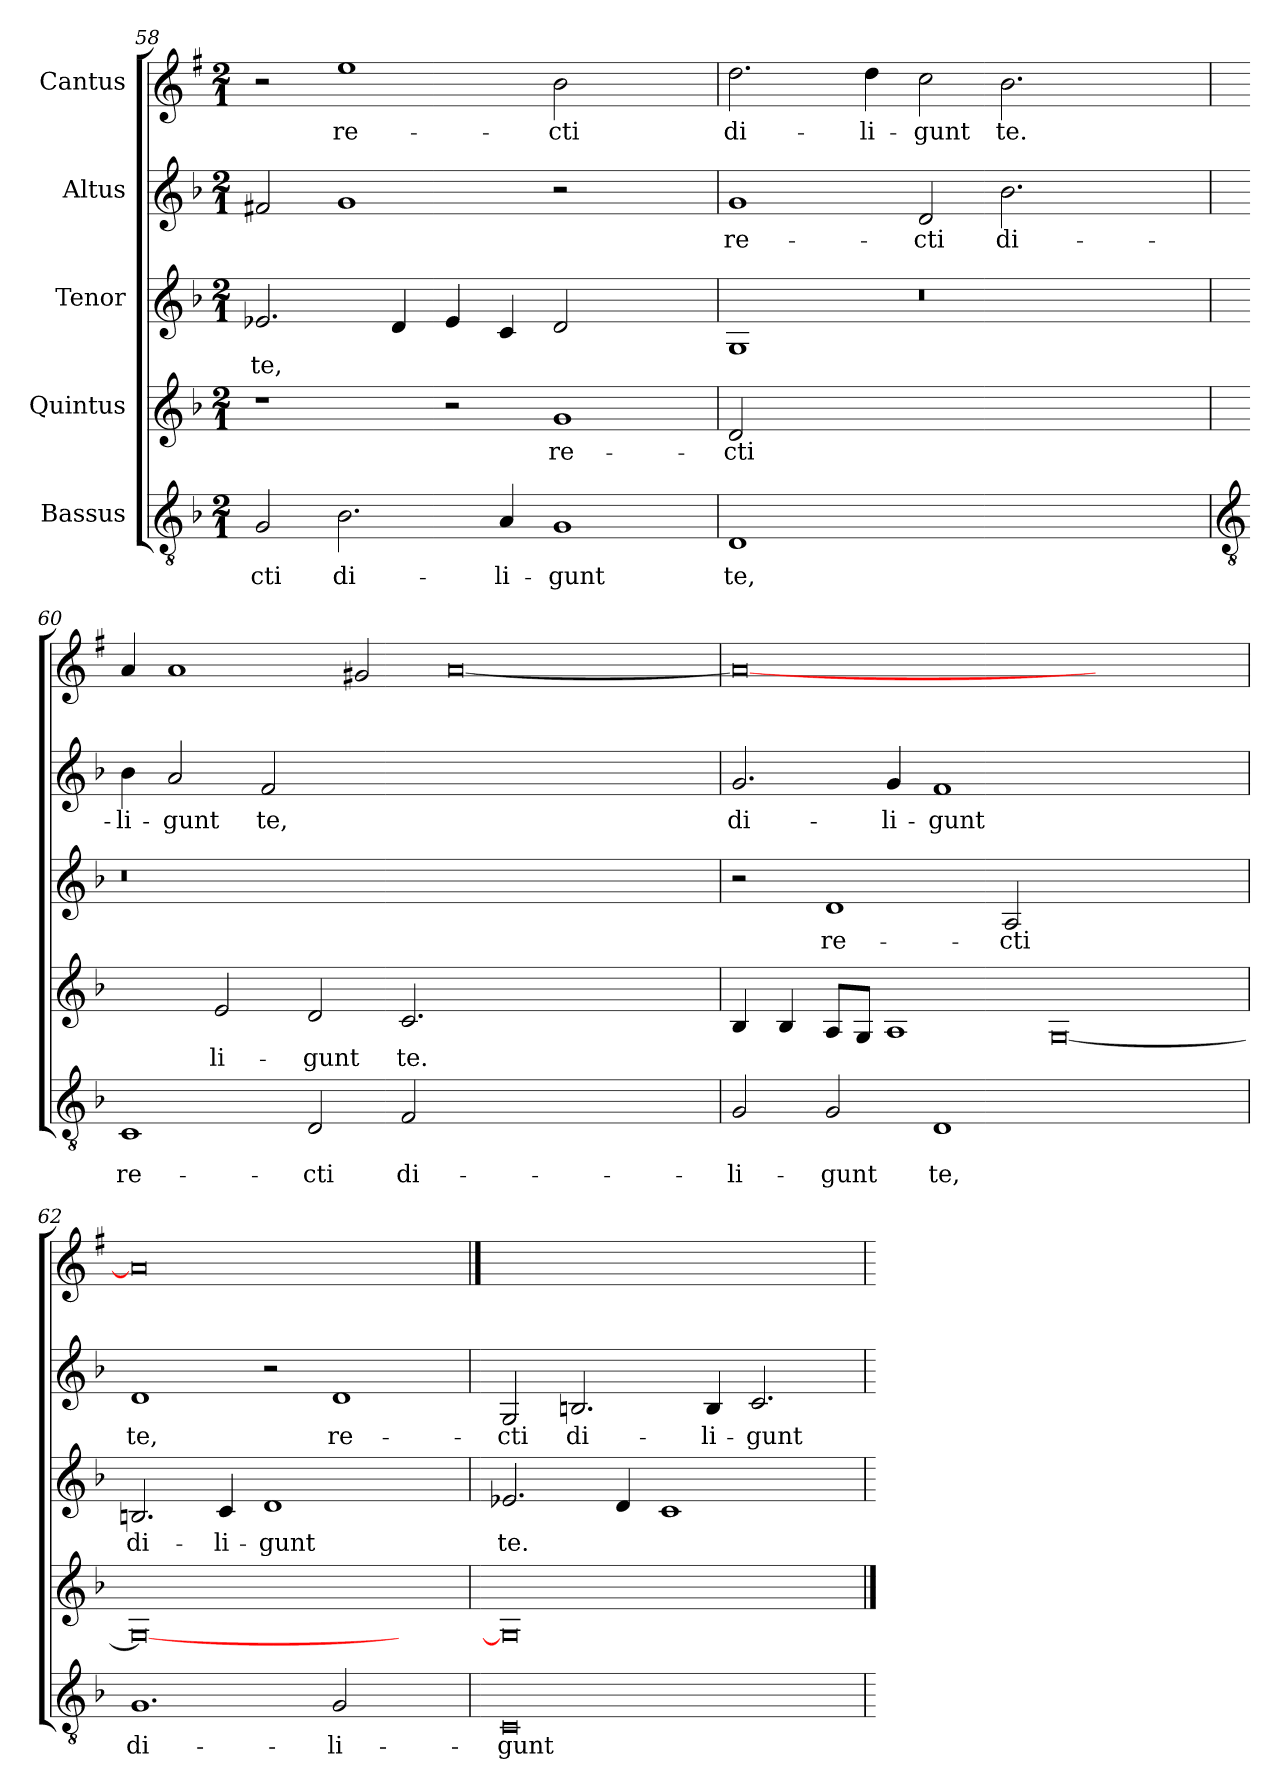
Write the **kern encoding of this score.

**kern	**text	**text	**kern	**text	**kern	**text	**kern	**text	**kern	**text
*part5	*part5	*part5	*part4	*part4	*part3	*part3	*part2	*part2	*part1	*part1
*staff5	*staff5	*staff5	*staff4	*staff4	*staff3	*staff3	*staff2	*staff2	*staff1	*staff1
*I"Bassus	*	*	*I"Quintus	*	*I"Tenor	*	*I"Altus	*	*I"Cantus	*
*clefGv2	*	*	*clefG2	*	*clefG2	*	*clefG2	*	*clefG2	*
*	*	*	*	*	*	*	*	*	*ITrd1c2	*
*k[b-]	*	*	*k[b-]	*	*k[b-]	*	*k[b-]	*	*k[b-]	*
*F:	*	*	*F:	*	*F:	*	*F:	*	*F:	*
*M2/1	*	*	*M2/1	*	*M2/1	*	*M2/1	*	*M2/1	*
=58A	=58A	=58A	=58A	=58A	=58A	=58A	=58A	=58A	=58A	=58A
!	!LO:LY:b	!	!	!	!	!LO:LY:b	!	!	!	!
2G	-cti	.	1r	.	2.e-	te,	2f#X	.	2r	.
!	!LO:LY:b	!	!	!	!	!	!	!	!	!LO:LY:b
2.B-	di-	.	.	.	.	.	1g	.	1dd	re-
.	.	.	.	.	4d	.	.	.	.	.
.	.	.	2r	.	4e-	.	.	.	.	.
!	!LO:LY:b	!	!	!	!	!	!	!	!	!
4A	-li-	.	.	.	4c	.	.	.	.	.
!	!LO:LY:b	!	!	!LO:LY:b	!	!	!	!	!	!LO:LY:b
1G	-gunt	.	1g	re-	2d	.	2r	.	2a	-cti
.	.	.	.	.	2ryy	.	2ryy	.	2ryy	.
!!LO:LB:g=z
=59	=59	=59	=59	=59	=59	=59	=59	=59	=59	=59
!	!LO:LY:b	!	!	!LO:LY:b	!	!	!	!LO:LY:b	!	!LO:LY:b
1D	te,	.	2d	-cti	1G	.	1g	re-	2.cc	di-
!	!	!	!	!LO:LY:b	!	!	!	!	!	!
.	.	.	[1fyy	di	.	.	.	.	.	.
!	!	!	!	!	!	!	!	!	!	!LO:LY:b
.	.	.	.	.	.	.	.	.	4cc	-li-
!	!	!	!	!	!	!	!	!LO:LY:b	!	!LO:LY:b
0ryy	.	.	.	.	0r	.	2d	-cti	2b-	-gunt
!	!	!	!	!	!	!	!	!LO:LY:b	!	!LO:LY:b
.	.	.	1.ryy	.	.	.	2.b-	di-	2.a	te.
.	.	.	.	.	.	.	2.ryy	.	2.ryy	.
!!LO:LB:g=z
=60	=60	=60	=60	=60	=60	=60	=60	=60	=60	=60
*clefGv2	*	*	*	*	*	*	*	*	*	*
!	!	!LO:LY:b	!	!	!	!	!	!LO:LY:b	!	!
1C	.	re-	2fyy]	.	0r	.	4b-	-li-	4g	.
!	!	!	!	!	!	!	!	!LO:LY:b	!	!
.	.	.	.	.	.	.	2a	-gunt	1g	.
!	!	!	!	!LO:LY:b	!	!	!	!	!	!
.	.	.	2e	li-	.	.	.	.	.	.
!	!	!	!	!	!	!	!	!LO:LY:b	!	!
.	.	.	.	.	.	.	2f	te,	.	.
!	!	!LO:LY:b	!	!LO:LY:b	!	!	!	!	!	!
2D	.	-cti	2d	-gunt	.	.	.	.	.	.
.	.	.	.	.	.	.	0ryy	.	2f#X	.
!	!	!LO:LY:b	!	!LO:LY:b	!	!	!	!	!	!
2F	.	di-	2.c	te.	.	.	.	.	.	.
.	.	.	.	.	.	.	.	.	[0g	.
1..ryy	.	.	.	.	1..ryy	.	.	.	.	.
.	.	.	1.ryy	.	.	.	.	.	.	.
.	.	.	.	.	.	.	2ryy	.	.	.
!!LO:LB:g=z
=61	=61	=61	=61	=61	=61	=61	=61	=61	=61	=61
!	!	!LO:LY:b	!	!	!	!	!	!LO:LY:b	!	!
2G	.	-li-	4B-	.	2r	.	2.g	di-	0g_	.
.	.	.	4B-	.	.	.	.	.	.	.
!	!	!LO:LY:b	!	!	!	!LO:LY:b	!	!	!	!
2G	.	-gunt	8AL	.	1d	re-	.	.	.	.
.	.	.	8GJ	.	.	.	.	.	.	.
!	!	!	!	!	!	!	!	!LO:LY:b	!	!
.	.	.	1A	.	.	.	4g	-li-	.	.
!	!	!LO:LY:b	!	!	!	!	!	!LO:LY:b	!	!
1D	.	te,	.	.	.	.	1f	-gunt	.	.
!	!	!	!	!	!	!LO:LY:b	!	!	!	!
.	.	.	.	.	2A	-cti	.	.	.	.
.	.	.	[0G	.	.	.	.	.	.	.
1..ryy	.	.	.	.	1..ryy	.	1..ryy	.	1..ryy	.
=62	=62	=62	=62	=62	=62	=62	=62	=62	=62	=62
!	!LO:LY:b	!	!	!	!	!LO:LY:b	!	!LO:LY:b	!	!
1.G	di-	.	0G_	.	2.Bn	di-	1d	te,	0g]	.
!	!	!	!	!	!	!LO:LY:b	!	!	!	!
.	.	.	.	.	4c	-li-	.	.	.	.
!	!	!	!	!	!	!LO:LY:b	!	!	!	!
.	.	.	.	.	1d	-gunt	2r	.	.	.
!	!LO:LY:b	!	!	!	!	!	!	!LO:LY:b	!	!
2G	-li-	.	.	.	.	.	1d	re-	.	.
2ryy	.	.	2ryy	.	2ryy	.	.	.	2ryy	.
=	==	==	=	==	=	==	=	==	==	==
!	!LO:LY:b	!	!	!	!	!LO:LY:b	!	!LO:LY:b	!	!
0C	-gunt	.	0G]	.	2.e-	te.	2G	-cti	0ryy	.
!	!	!	!	!	!	!	!	!LO:LY:b	!	!
.	.	.	.	.	.	.	2.Bn	di-	.	.
.	.	.	.	.	4d	.	.	.	.	.
.	.	.	.	.	1c	.	.	.	.	.
!	!	!	!	!	!	!	!	!LO:LY:b	!	!
.	.	.	.	.	.	.	4B	-li-	.	.
!	!	!	!	!	!	!	!	!LO:LY:b	!	!
.	.	.	.	.	.	.	2.c	-gunt	.	.
4ryy	.	.	4ryy	.	4ryy	.	.	.	4ryy	.
=	=	=	==	=	=	=	=	=	=	=
*-	*-	*-	*-	*-	*-	*-	*-	*-	*-	*-
